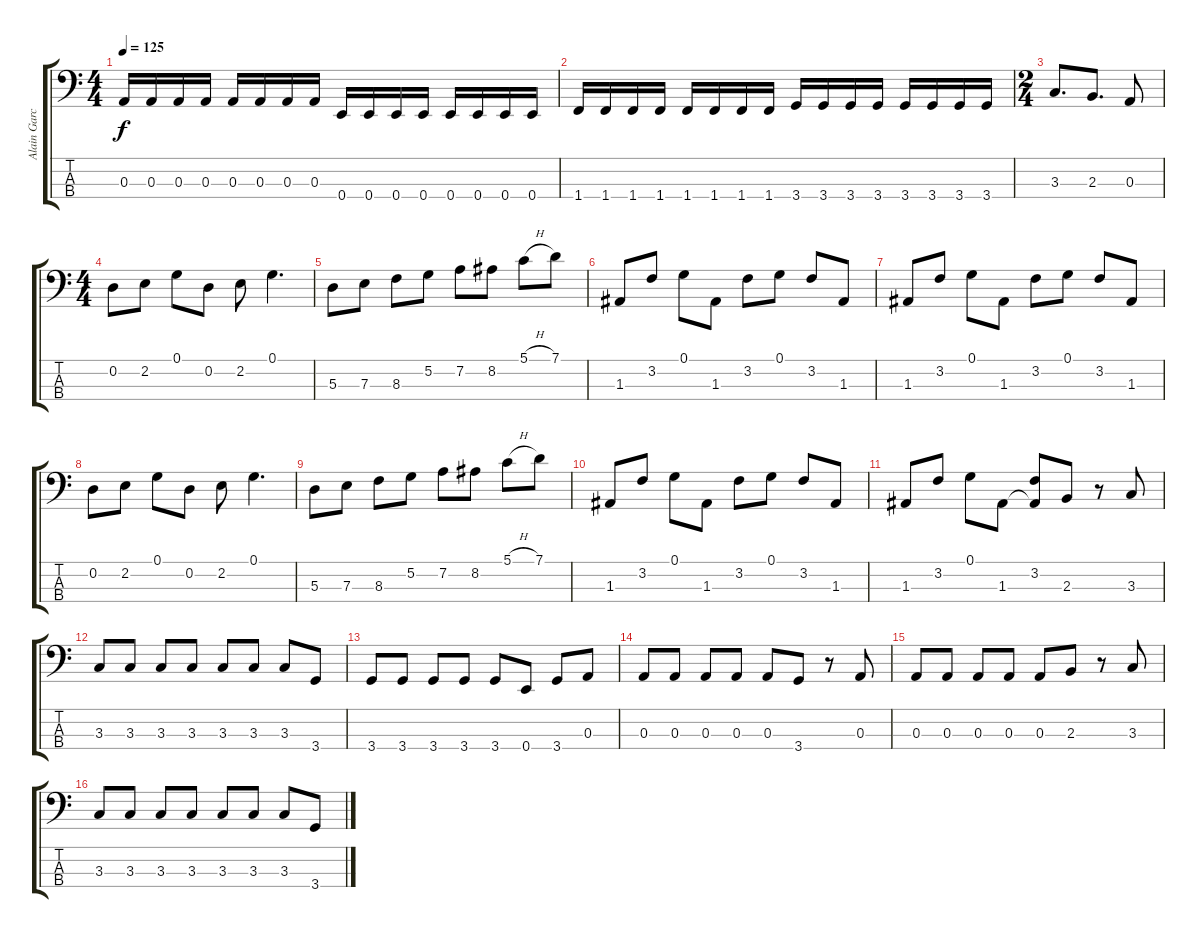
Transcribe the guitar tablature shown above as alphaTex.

\track ("Alain Garces" "Alain Garc") {instrument electricbassfinger}
\staff {score tabs}
\tuning (G2 D2 A1 E1) {hide}
\ts (4 4)
\tempo 125
\clef f4
\ks c
0.3.16{dy f} 0.3.16 0.3.16 0.3.16 0.3.16 0.3.16 0.3.16 0.3.16 0.4.16 0.4.16 0.4.16 0.4.16 0.4.16 0.4.16 0.4.16 0.4.16 |
1.4.16 1.4.16 1.4.16 1.4.16 1.4.16 1.4.16 1.4.16 1.4.16 3.4.16 3.4.16 3.4.16 3.4.16 3.4.16 3.4.16 3.4.16 3.4.16 |
\ts (2 4)
3.3.8{d} 2.3.8{d} 0.3.8 |
\ts (4 4)
0.2.8 2.2.8 0.1.8 0.2.8 2.2.8 0.1.4{d} |
5.3.8 7.3.8 8.3.8 5.2.8 7.2.8 8.2.8 5.1{h}.8 7.1.8 |
1.3.8 3.2.8 0.1.8 1.3.8 3.2.8 0.1.8 3.2.8 1.3.8 |
1.3.8 3.2.8 0.1.8 1.3.8 3.2.8 0.1.8 3.2.8 1.3.8 |
0.2.8 2.2.8 0.1.8 0.2.8 2.2.8 0.1.4{d} |
5.3.8 7.3.8 8.3.8 5.2.8 7.2.8 8.2.8 5.1{h}.8 7.1.8 |
1.3.8 3.2.8 0.1.8 1.3.8 3.2.8 0.1.8 3.2.8 1.3.8 |
1.3.8 3.2.8 0.1.8 1.3.8 (3.2 1.3{t}).8 2.3.8 r.8 3.3.8 |
3.3.8 3.3.8 3.3.8 3.3.8 3.3.8 3.3.8 3.3.8 3.4.8 |
3.4.8 3.4.8 3.4.8 3.4.8 3.4.8 0.4.8 3.4.8 0.3.8 |
0.3.8 0.3.8 0.3.8 0.3.8 0.3.8 3.4.8 r.8 0.3.8 |
0.3.8 0.3.8 0.3.8 0.3.8 0.3.8 2.3.8 r.8 3.3.8 |
3.3.8 3.3.8 3.3.8 3.3.8 3.3.8 3.3.8 3.3.8 3.4.8
